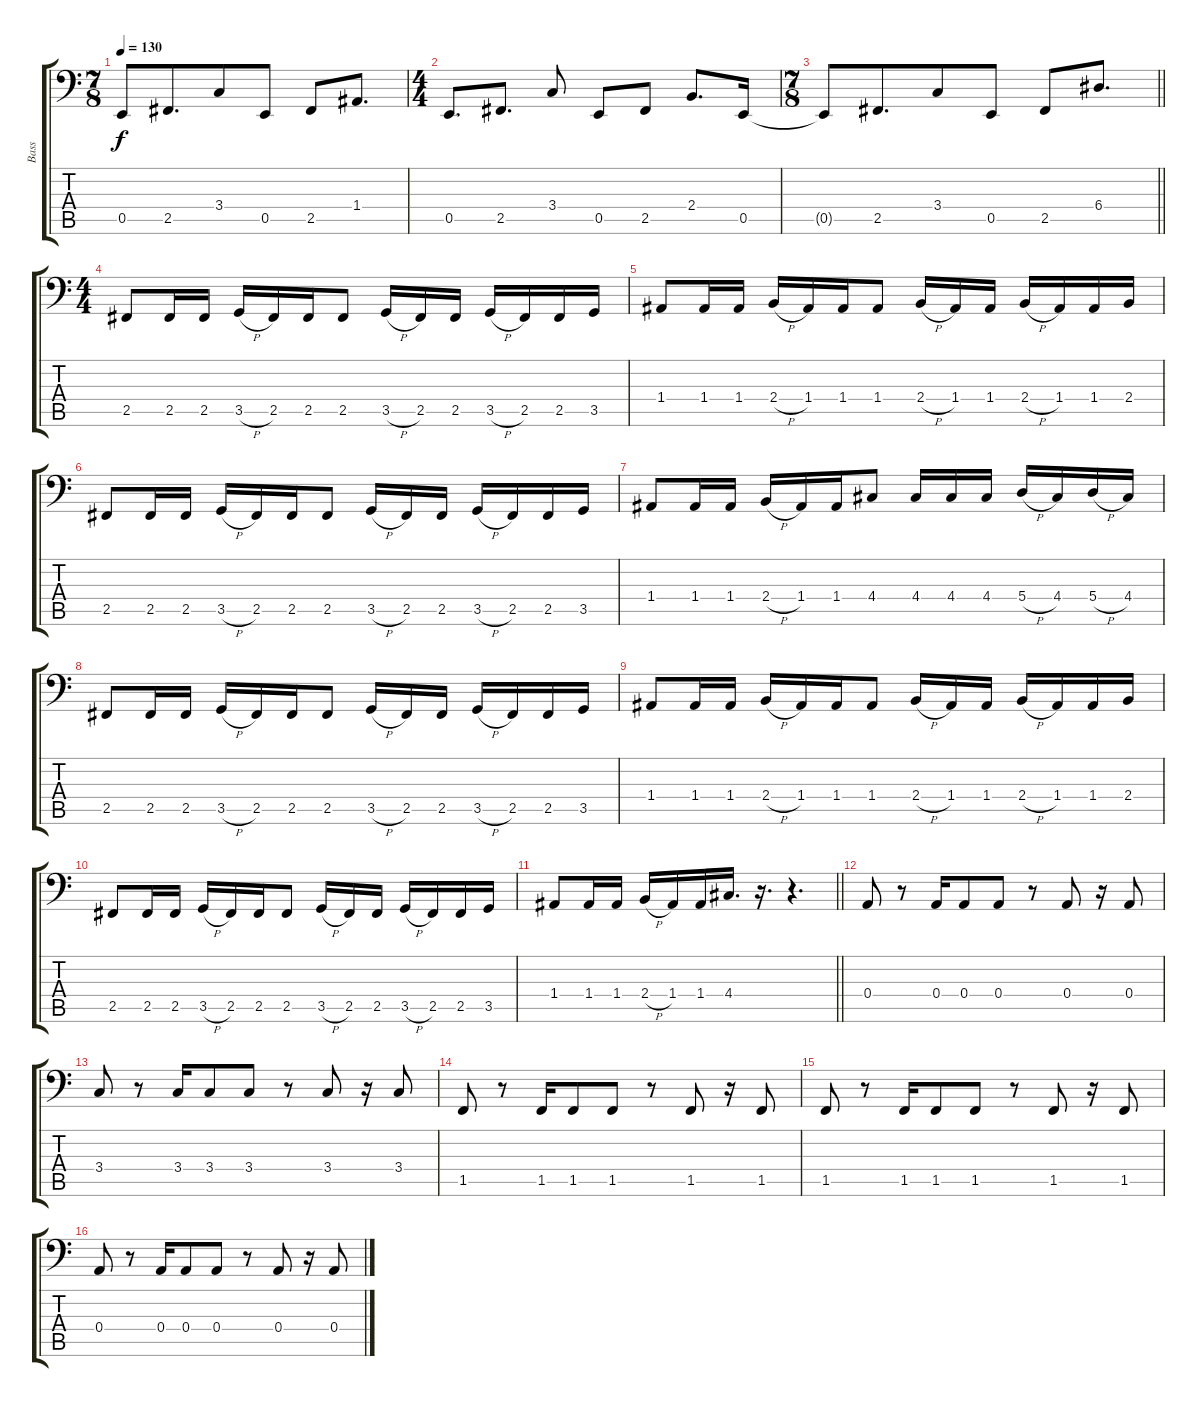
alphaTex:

\track ("Bass" "Bass") {instrument electricbassfinger}
\staff {score tabs}
\tuning (C3 G2 D2 A1 E1 B0) {hide}
\ts (7 8)
\tempo 130
\clef f4
\ks c
0.5{t}.8{dy f} 2.5.8{d} 3.4.8 0.5.8 2.5.8 1.4.8{d} |
\ts (4 4)
0.5.8{d} 2.5.8{d} 3.4.8 0.5.8 2.5.8 2.4.8{d} 0.5.16 |
\ts (7 8)
\barLineRight lightlight
0.5{t}.8 2.5.8{d} 3.4.8 0.5.8 2.5.8 6.4.8{d} |
\ts (4 4)
2.5.8 2.5.16 2.5.16 3.5{h}.16 2.5.16 2.5.16 2.5.8 3.5{h}.16 2.5.16 2.5.16 3.5{h}.16 2.5.16 2.5.16 3.5.16 |
1.4.8 1.4.16 1.4.16 2.4{h}.16 1.4.16 1.4.16 1.4.8 2.4{h}.16 1.4.16 1.4.16 2.4{h}.16 1.4.16 1.4.16 2.4.16 |
2.5.8 2.5.16 2.5.16 3.5{h}.16 2.5.16 2.5.16 2.5.8 3.5{h}.16 2.5.16 2.5.16 3.5{h}.16 2.5.16 2.5.16 3.5.16 |
1.4.8 1.4.16 1.4.16 2.4{h}.16 1.4.16 1.4.16 4.4.8 4.4.16 4.4.16 4.4.16 5.4{h}.16 4.4.16 5.4{h}.16 4.4.16 |
2.5.8 2.5.16 2.5.16 3.5{h}.16 2.5.16 2.5.16 2.5.8 3.5{h}.16 2.5.16 2.5.16 3.5{h}.16 2.5.16 2.5.16 3.5.16 |
1.4.8 1.4.16 1.4.16 2.4{h}.16 1.4.16 1.4.16 1.4.8 2.4{h}.16 1.4.16 1.4.16 2.4{h}.16 1.4.16 1.4.16 2.4.16 |
2.5.8 2.5.16 2.5.16 3.5{h}.16 2.5.16 2.5.16 2.5.8 3.5{h}.16 2.5.16 2.5.16 3.5{h}.16 2.5.16 2.5.16 3.5.16 |
\barLineRight lightlight
1.4.8 1.4.16 1.4.16 2.4{h}.16 1.4.16 1.4.16 4.4.16{d} r.16{d} r.4{d} |
0.4.8 r.8 0.4.16 0.4.8 0.4.8 r.8 0.4.8 r.16 0.4.8 |
3.4.8 r.8 3.4.16 3.4.8 3.4.8 r.8 3.4.8 r.16 3.4.8 |
1.5.8 r.8 1.5.16 1.5.8 1.5.8 r.8 1.5.8 r.16 1.5.8 |
1.5.8 r.8 1.5.16 1.5.8 1.5.8 r.8 1.5.8 r.16 1.5.8 |
0.4.8 r.8 0.4.16 0.4.8 0.4.8 r.8 0.4.8 r.16 0.4.8
